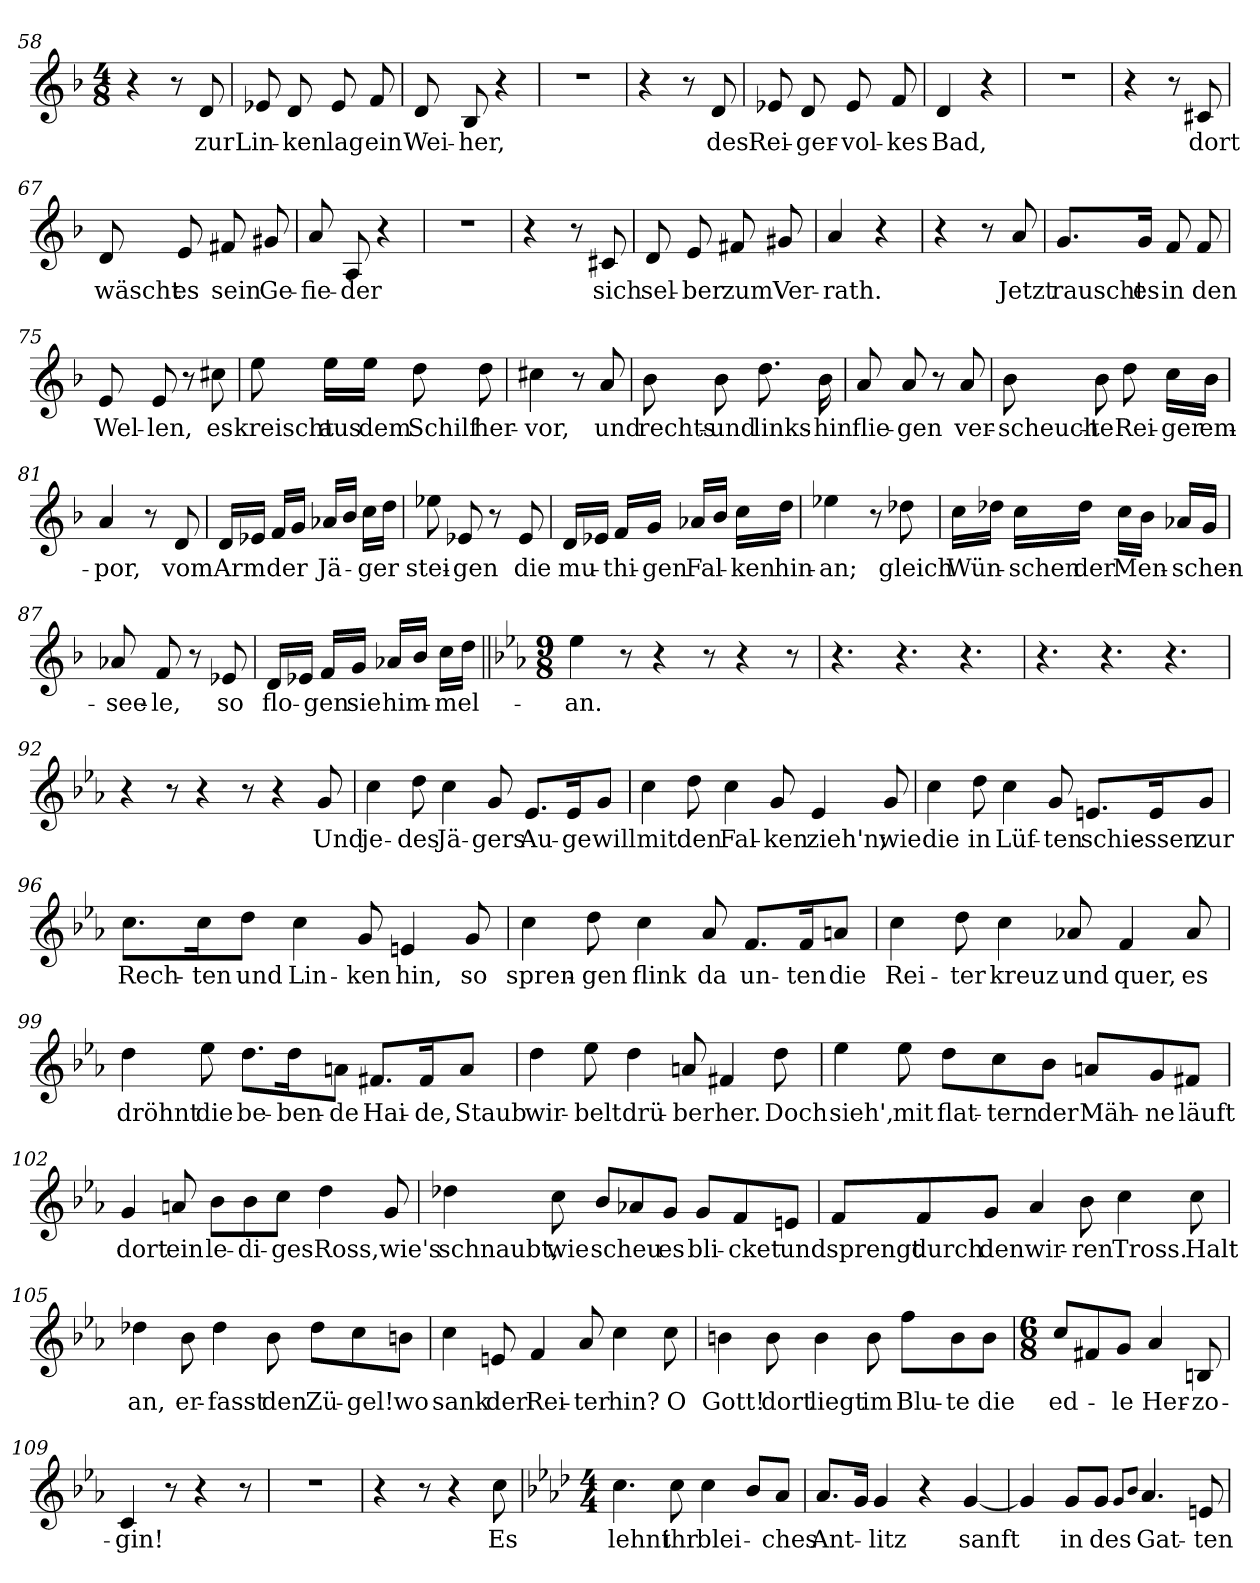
**kern	**text
*part1	*part1
*staff1	*staff1
*clefG2	*
*k[b-]	*
*M4/8	*
=58	=58
4r	.
8r	.
!	!LO:LY:b
8d/	zur
!!LO:LB:g=z
=59	=59
!	!LO:LY:b
8e-X/	Lin-
!	!LO:LY:b
8d/	-ken
!	!LO:LY:b
8e-/	lag
!	!LO:LY:b
8f/	ein
=60	=60
!	!LO:LY:b
8d/	Wei-
!	!LO:LY:b
8B-/	-her,
4r	.
=61	=61
2r	.
=62	=62
4r	.
8r	.
!	!LO:LY:b
8d/	des
=63	=63
!	!LO:LY:b
8e-X/	Rei-
!	!LO:LY:b
8d/	-ger-
!	!LO:LY:b
8e-/	-vol-
!	!LO:LY:b
8f/	-kes
=64	=64
!	!LO:LY:b
4d/	Bad,
4r	.
=65	=65
2r	.
=66	=66
4r	.
8r	.
!	!LO:LY:b
8c#X/	dort
=67	=67
!	!LO:LY:b
8d/	wäscht
!	!LO:LY:b
8e/	es
!	!LO:LY:b
8f#X/	sein
!	!LO:LY:b
8g#X/	Ge-
=68	=68
!	!LO:LY:b
8a/	-fie-
!	!LO:LY:b
8A/	-der
4r	.
!!LO:LB:g=z
=69	=69
2r	.
=70	=70
4r	.
8r	.
!	!LO:LY:b
8c#X/	sich
=71	=71
!	!LO:LY:b
8d/	sel-
!	!LO:LY:b
8e/	-ber
!	!LO:LY:b
8f#X/	zum
!	!LO:LY:b
8g#X/	Ver-
=72	=72
!	!LO:LY:b
4a/	-rath.
4r	.
=73	=73
4r	.
8r	.
!	!LO:LY:b
8a/	Jetzt
=74	=74
!	!LO:LY:b
8.g/L	rauscht
!	!LO:LY:b
16g/Jk	es
!	!LO:LY:b
8f/	in
!	!LO:LY:b
8f/	den
=75	=75
!	!LO:LY:b
8e/	Wel-
!	!LO:LY:b
8e/	-len,
8r	.
!	!LO:LY:b
8cc#X\	es
=76	=76
!	!LO:LY:b
8ee\	kreischt
!	!LO:LY:b
16ee\LL	aus
!	!LO:LY:b
16ee\JJ	dem
!	!LO:LY:b
8dd\	Schilf
!	!LO:LY:b
8dd\	her-
!!LO:LB:g=z
=77	=77
!	!LO:LY:b
4cc#X\	-vor,
8r	.
!	!LO:LY:b
8a/	und
=78	=78
!	!LO:LY:b
8b-\	rechts-
!	!LO:LY:b
8b-\	-und
!	!LO:LY:b
8.dd\	links-
!	!LO:LY:b
16b-\	-hin
=79	=79
!	!LO:LY:b
8a/	flie-
!	!LO:LY:b
8a/	-gen
8r	.
!	!LO:LY:b
8a/	ver-
=80	=80
!	!LO:LY:b
8b-\	-scheuch-
!	!LO:LY:b
8b-\	-te
!	!LO:LY:b
8dd\	Rei-
!	!LO:LY:b
16cc\LL	-ger
!	!LO:LY:b
16b-\JJ	em-
=81	=81
!	!LO:LY:b
4a/	-por,
8r	.
!	!LO:LY:b
8d/	vom
=82	=82
!	!LO:LY:b
16d/LL	Arm
16e-X/JJ	.
!	!LO:LY:b
16f/LL	der
16g/JJ	.
!	!LO:LY:b
16a-X/LL	Jä-
16b-/JJ	.
!	!LO:LY:b
16cc\LL	-ger
16dd\JJ	.
=83	=83
!	!LO:LY:b
8ee-X\	stei-
!	!LO:LY:b
8e-X/	-gen
8r	.
!	!LO:LY:b
8e-/	die
!!LO:PB:g=z
=84	=84
!	!LO:LY:b
16d/LL	mu-
16e-X/JJ	.
!	!LO:LY:b
16f/LL	-thi-
!	!LO:LY:b
16g/JJ	-gen
!	!LO:LY:b
16a-X/LL	Fal-
16b-/JJ	.
!	!LO:LY:b
16cc\LL	-ken
!	!LO:LY:b
16dd\JJ	hin-
=85	=85
!	!LO:LY:b
4ee-X\	-an;
8r	.
!	!LO:LY:b
8dd-X\	gleich
=86	=86
!	!LO:LY:b
16cc\LL	Wün-
16dd-X\JJ	.
!	!LO:LY:b
16cc\LL	-schen
!	!LO:LY:b
16dd-\JJ	der
!	!LO:LY:b
16cc\LL	Men-
16b-\JJ	.
!	!LO:LY:b
16a-X/LL	-schen-
16g/JJ	.
=87	=87
!	!LO:LY:b
8a-X/	-see-
!	!LO:LY:b
8f/	-le,
8r	.
!	!LO:LY:b
8e-X/	so
=88	=88
!	!LO:LY:b
16d/LL	flo-
16e-X/JJ	.
!	!LO:LY:b
16f/LL	-gen
!	!LO:LY:b
16g/JJ	sie
!	!LO:LY:b
16a-X/LL	him-
16b-/JJ	.
!	!LO:LY:b
16cc\LL	-mel-
16dd\JJ	.
!!LO:LB:g=z
=89||	=89||
*k[b-e-a-]	*
*M9/8	*
!	!LO:LY:b
4ee-\	-an.
8r	.
4r	.
8r	.
4r	.
8r	.
=90	=90
4.r	.
4.r	.
4.r	.
=91	=91
4.r	.
4.r	.
4.r	.
=92	=92
4r	.
8r	.
4r	.
8r	.
4r	.
!	!LO:LY:b
8g/	Und
=93	=93
!	!LO:LY:b
4cc\	je-
!	!LO:LY:b
8dd\	-des
!	!LO:LY:b
4cc\	Jä-
!	!LO:LY:b
8g/	-gers
!	!LO:LY:b
8.e-/L	Au-
!	!LO:LY:b
16e-/K	-ge
!	!LO:LY:b
8g/J	will
=94	=94
!	!LO:LY:b
4cc\	mit
!	!LO:LY:b
8dd\	den
!	!LO:LY:b
4cc\	Fal-
!	!LO:LY:b
8g/	-ken
!	!LO:LY:b
4e-/	zieh'n;
!	!LO:LY:b
8g/	wie
!!LO:LB:g=z
=95	=95
!	!LO:LY:b
4cc\	die
!	!LO:LY:b
8dd\	in
!	!LO:LY:b
4cc\	Lüf-
!	!LO:LY:b
8g/	-ten
!	!LO:LY:b
8.en/L	schie-
!	!LO:LY:b
16e/K	-ssen
!	!LO:LY:b
8g/J	zur
=96	=96
!	!LO:LY:b
8.cc\L	Rech-
!	!LO:LY:b
16cc\K	-ten
!	!LO:LY:b
8dd\J	und
!	!LO:LY:b
4cc\	Lin-
!	!LO:LY:b
8g/	-ken
!	!LO:LY:b
4en/	hin,
!	!LO:LY:b
8g/	so
=97	=97
!	!LO:LY:b
4cc\	spren-
!	!LO:LY:b
8dd\	-gen
!	!LO:LY:b
4cc\	flink
!	!LO:LY:b
8a-/	da
!	!LO:LY:b
8.f/L	un-
!	!LO:LY:b
16f/K	-ten
!	!LO:LY:b
8an/J	die
=98	=98
!	!LO:LY:b
4cc\	Rei-
!	!LO:LY:b
8dd\	-ter
!	!LO:LY:b
4cc\	kreuz
!	!LO:LY:b
8a-X/	und
!	!LO:LY:b
4f/	quer,
!	!LO:LY:b
8a-/	es
!!LO:LB:g=z
=99	=99
!	!LO:LY:b
4dd\	dröhnt
!	!LO:LY:b
8ee-\	die
!	!LO:LY:b
8.dd\L	be-
!	!LO:LY:b
16dd\K	-ben-
!	!LO:LY:b
8an\J	-de
!	!LO:LY:b
8.f#X/L	Hai-
!	!LO:LY:b
16f#/K	-de,
!	!LO:LY:b
8a/J	Staub
=100	=100
!	!LO:LY:b
4dd\	wir-
!	!LO:LY:b
8ee-\	-belt
!	!LO:LY:b
4dd\	drü-
!	!LO:LY:b
8an/	-ber
!	!LO:LY:b
4f#X/	her.
!	!LO:LY:b
8dd\	Doch
=101	=101
!	!LO:LY:b
4ee-\	sieh',
!	!LO:LY:b
8ee-\	mit
!	!LO:LY:b
8dd\L	flat-
!	!LO:LY:b
8cc\	-tern
!	!LO:LY:b
8b-\J	der
!	!LO:LY:b
8an/L	Mäh-
!	!LO:LY:b
8g/	-ne
!	!LO:LY:b
8f#X/J	läuft
!!LO:LB:g=z
=102	=102
!	!LO:LY:b
4g/	dort
!	!LO:LY:b
8an/	ein
!	!LO:LY:b
8b-\L	le-
!	!LO:LY:b
8b-\	-di-
!	!LO:LY:b
8cc\J	-ges
!	!LO:LY:b
4dd\	Ross,
!	!LO:LY:b
8g/	wie's
=103	=103
!	!LO:LY:b
4dd-X\	schnaubt,
!	!LO:LY:b
8cc\	wie
!	!LO:LY:b
8b-/L	scheu
8a-X/	.
!	!LO:LY:b
8g/J	es
!	!LO:LY:b
8g/L	bli-
!	!LO:LY:b
8f/	-cket
!	!LO:LY:b
8en/J	und
=104	=104
!	!LO:LY:b
8f/L	sprengt
!	!LO:LY:b
8f/	durch
!	!LO:LY:b
8g/J	den
!	!LO:LY:b
4a-/	wir-
!	!LO:LY:b
8b-\	-ren
!	!LO:LY:b
4cc\	Tross.
!	!LO:LY:b
8cc\	Halt
!!LO:LB:g=z
=105	=105
!	!LO:LY:b
4dd-X\	an,
!	!LO:LY:b
8b-\	er-
!	!LO:LY:b
4dd-\	-fasst
!	!LO:LY:b
8b-\	den
!	!LO:LY:b
8dd-\L	Zü-
!	!LO:LY:b
8cc\	-gel!
!	!LO:LY:b
8bn\J	wo
=106	=106
!	!LO:LY:b
4cc\	sank
!	!LO:LY:b
8en/	der
!	!LO:LY:b
4f/	Rei-
!	!LO:LY:b
8a-/	-ter
!	!LO:LY:b
4cc\	hin?
!	!LO:LY:b
8cc\	O
=107	=107
!	!LO:LY:b
4bn\	Gott!
!	!LO:LY:b
8b\	dort
!	!LO:LY:b
4b\	liegt
!	!LO:LY:b
8b\	im
!	!LO:LY:b
8ff\L	Blu-
!	!LO:LY:b
8b\	-te
!	!LO:LY:b
8b\J	die
=108	=108
*M6/8	*
!	!LO:LY:b
8cc/L	ed-
8f#X/	.
!	!LO:LY:b
8g/J	-le
!	!LO:LY:b
4a-/	Her-
!	!LO:LY:b
8Bn/	-zo-
=109	=109
!	!LO:LY:b
4c/	-gin!
8r	.
4r	.
8r	.
=110	=110
2.r	.
!!LO:LB:g=z
=111	=111
4r	.
8r	.
4r	.
!	!LO:LY:b
8cc\	Es
=112	=112
*k[b-e-a-d-]	*
*M4/4	*
!	!LO:LY:b
4.cc\	lehnt
!	!LO:LY:b
8cc\	ihr
!	!LO:LY:b
4cc\	blei-
8b-/L	.
!	!LO:LY:b
8a-/J	-ches
=113	=113
!	!LO:LY:b
8.a-/L	Ant-
16g/Jk	.
!	!LO:LY:b
4g/	-litz
4r	.
!	!LO:LY:b
[4g/	sanft
=114	=114
4g/]	.
!	!LO:LY:b
8g/L	in
!	!LO:LY:b
8g/J	des
8qg/L	.
8qb-/J	.
!	!LO:LY:b
4.a-/	Gat-
!	!LO:LY:b
8en/	-ten
=	=
*-	*-
